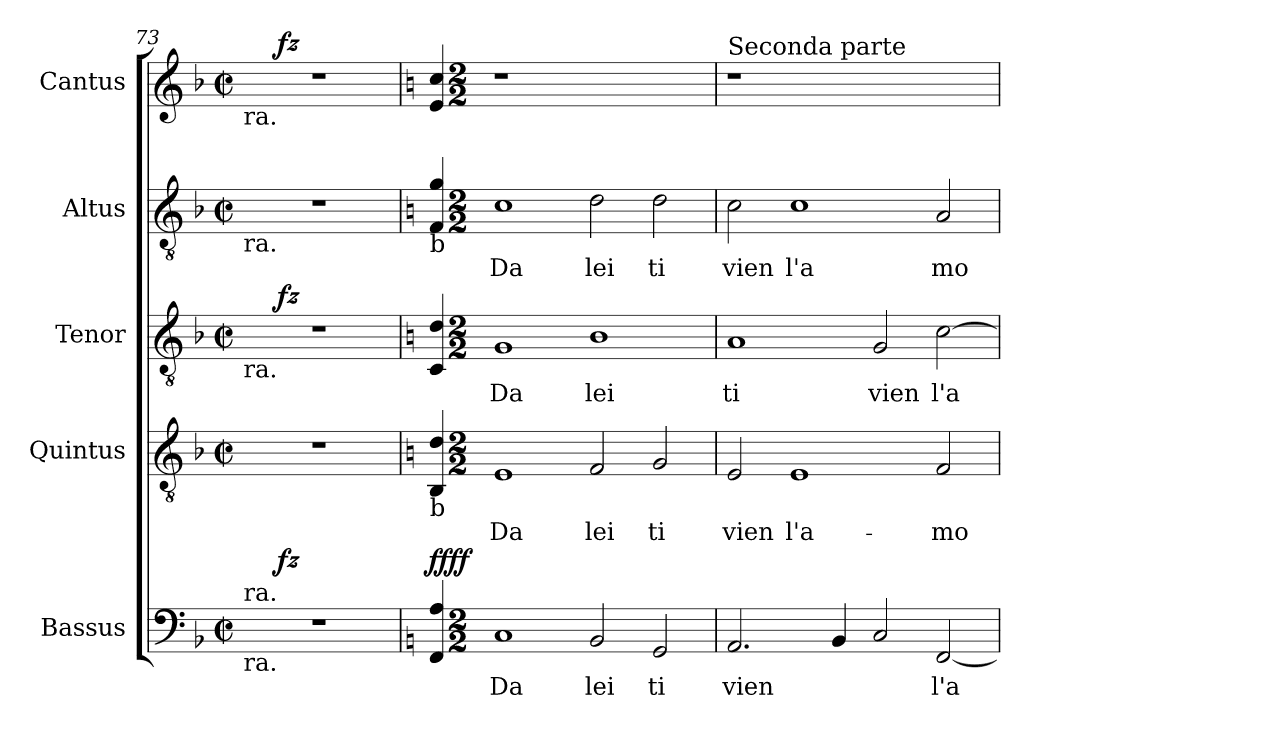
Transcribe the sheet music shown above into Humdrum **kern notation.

**kern	**text	**dynam	**kern	**text	**kern	**text	**dynam	**kern	**text	**kern	**text	**dynam
*part5	*part5	*part5	*part4	*part4	*part3	*part3	*part3	*part2	*part2	*part1	*part1	*part1
*staff5	*staff5	*staff5	*staff4	*staff4	*staff3	*staff3	*staff3	*staff2	*staff2	*staff1	*staff1	*staff1
*I"Bassus	*	*	*I"Quintus	*	*I"Tenor	*	*	*I"Altus	*	*I"Cantus	*	*
*I'Bassus	*	*	*I'Quintus	*	*I'Tenor	*	*	*I'Altus	*	*I'Cantus	*	*
*clefF4	*	*	*clefGv2	*	*clefGv2	*	*	*clefGv2	*	*clefG2	*	*
*k[b-]	*	*	*k[b-]	*	*k[b-]	*	*	*k[b-]	*	*k[b-]	*	*
*F:	*	*	*F:	*	*F:	*	*	*F:	*	*F:	*	*
*M2/2	*	*	*M2/2	*	*M2/2	*	*	*M2/2	*	*M2/2	*	*
*met(c|)	*	*	*met(c|)	*	*met(c|)	*	*	*met(c|)	*	*met(c|)	*	*
=73	=73	=73	=73	=73	=73	=73	=73	=73	=73	=73	=73	=73
*^	*	*	*	*	*^	*	*	*	*	*^	*	*
!	!	!	!	!	!	!	!	!	!	!	!	!LO:TX:b:t=ra.	!	!	!
!	!	!	!	!	!	!	!	!	!	!LO:TX:b:t=ra.	!	!	!	!	!
!	!	!	!	!	!	!LO:TX:b:t=ra.	!	!	!	!	!	!	!	!	!
!LO:TX:a:t=ra.	!	!	!	!	!	!	!	!	!	!	!	!	!	!	!
!LO:TX:b:t=ra.	!	!	!	!	!	!	!	!	!	!	!	!	!	!	!
1r	8.ryy	.	.	1r	.	1r	8.ryy	.	.	1r	.	1r	8.ryy	.	.
!	!	!	!LO:DY:a	!	!	!	!	!	!LO:DY:b	!	!	!	!	!	!LO:DY:b
.	2ryy	.	fz	.	.	.	2ryy	.	fz	.	.	.	2ryy	.	fz
.	4ryy	.	.	.	.	.	4ryy	.	.	.	.	.	4ryy	.	.
.	16ryy	.	.	.	.	.	16ryy	.	.	.	.	.	16ryy	.	.
*v	*v	*	*	*	*	*v	*v	*	*	*	*	*v	*v	*	*
!!LO:LB:g=z
=74!	=74!	=74!	=74!	=74!	=74!	=74!	=74!	=74!	=74!	=74!	=74!	=74!
*k[]	*	*	*k[]	*	*k[]	*	*	*k[]	*	*k[]	*	*
*C:	*	*	*C:	*	*C:	*	*	*C:	*	*C:	*	*
*^	*	*	*	*	*^	*	*	*	*	*^	*	*
!	!	!	!	!	!	!	!	!	!	!	!	!LO:TX:b:t=b	!	!	!
!	!	!	!	!	!	!	!	!	!	!LO:TX:b:t=b	!	!	!	!	!
!	!	!	!	!	!	!LO:TX:b:t=b	!	!	!	!	!	!	!	!	!
!	!	!	!	!LO:TX:b:t=b	!	!	!	!	!	!	!	!	!	!	!
!LO:TX:b:t=b	!	!	!	!	!	!	!	!	!	!	!	!	!	!	!
!	!	!LO:LY:b:cj	!LO:DY:b	!	!LO:LY:b:cj	!	!	!LO:LY:b:cj	!	!	!LO:LY:b:cj	!	!	!LO:LY:b:cj	!
*v	*v	*	*	*	*	*v	*v	*	*	*	*	*v	*v	*	*
4A/ 4FF/	--	ffff	4d/ 4BB/	--	4d/ 4C/	.	.	4g/ 4F/	.	4cc/ 4e/	--	.
*M2/2	*	*	*M2/2	*	*M2/2	*	*	*M2/2	*	*M2/2	*	*
*met(c|)	*	*	*met(c|)	*	*met(c|)	*	*	*met(c|)	*	*met(c|)	*	*
!	!LO:LY:b:cj	!	!	!LO:LY:b:cj	!	!LO:LY:b:cj	!	!	!LO:LY:b:cj	!	!	!
1C	-Da	.	1E	-Da	1G	Da	.	1c	Da	1r	.	.
!	!LO:LY:b:cj	!	!	!LO:LY:b:cj	!	!LO:LY:b:cj	!	!	!LO:LY:b:cj	!	!	!
2BB/	lei	.	2F/	lei	1B	lei	.	2d\	lei	1ryy	.	.
!	!LO:LY:b:cj	!	!	!LO:LY:b:cj	!	!	!	!	!LO:LY:b:cj	!	!	!
2GG/	ti	.	2G/	ti	.	.	.	2d\	ti	.	.	.
=75	=75	=75	=75	=75	=75	=75	=75	=75	=75	=75	=75	=75
!	!	!	!	!	!	!	!	!	!	!LO:TX:a:t=Seconda parte	!	!
!	!LO:LY:b:cj	!	!	!LO:LY:b:cj	!	!LO:LY:b:cj	!	!	!LO:LY:b:cj	!	!	!
2.AA/	vien	.	2E/	vien	1A	ti	.	2c\	vien	1r	.	.
!	!	!	!	!LO:LY:b:cj	!	!	!	!	!LO:LY:b:cj	!	!	!
.	.	.	1E	l'a-	.	.	.	1c	l'a	.	.	.
!	!LO:LY:b:cj	!	!	!	!	!	!	!	!	!	!	!
4BB/	.	.	.	.	.	.	.	.	.	.	.	.
!	!LO:LY:b:cj	!	!	!	!	!LO:LY:b:cj	!	!	!	!	!	!
2C/	.	.	.	.	2G/	vien	.	.	.	1ryy	.	.
!	!LO:LY:b:cj	!	!	!LO:LY:b:cj	!	!LO:LY:b:cj	!	!	!LO:LY:b:cj	!	!	!
[<2FF/	l'a-	.	2F/	-mo-	[>2c\	l'a	.	2A/	mo	.	.	.
=	=	=	=	=	=	=	=	=	=	=	=	=
*-	*-	*-	*-	*-	*-	*-	*-	*-	*-	*-	*-	*-
